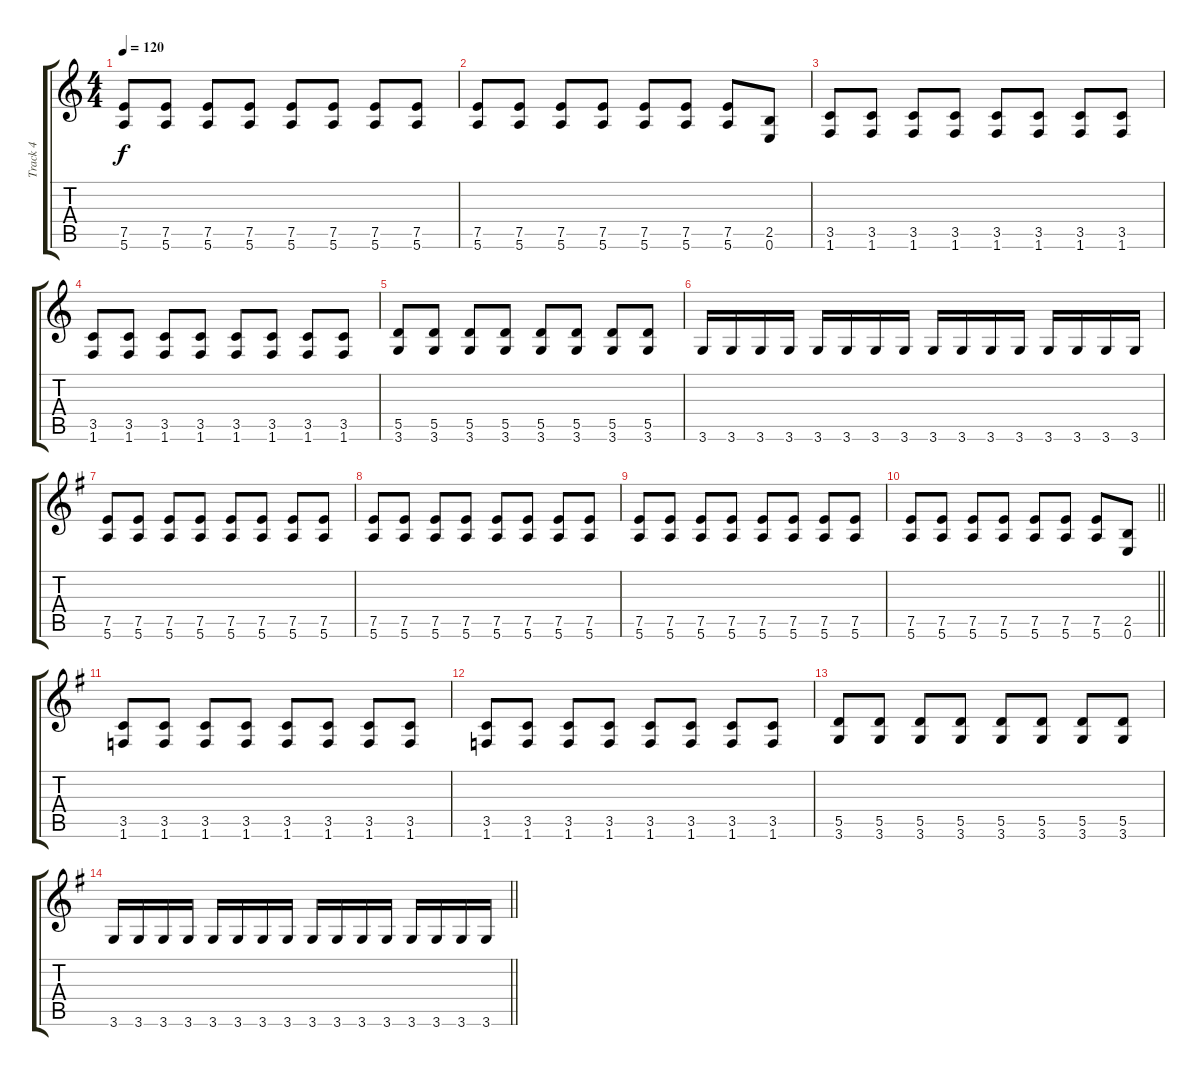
\track ("Track 4" "Track 4") {instrument distortionguitar}
\staff {score tabs}
\tuning (E4 B3 G3 D3 A2 E2) {hide}
\ts (4 4)
\tempo 120
\clef g2
\ks c
(7.5 5.6).8{dy f} (7.5 5.6).8 (7.5 5.6).8 (7.5 5.6).8 (7.5 5.6).8 (7.5 5.6).8 (7.5 5.6).8 (7.5 5.6).8 |
(7.5 5.6).8 (7.5 5.6).8 (7.5 5.6).8 (7.5 5.6).8 (7.5 5.6).8 (7.5 5.6).8 (7.5 5.6).8 (2.5 0.6).8 |
(3.5 1.6).8 (3.5 1.6).8 (3.5 1.6).8 (3.5 1.6).8 (3.5 1.6).8 (3.5 1.6).8 (3.5 1.6).8 (3.5 1.6).8 |
(3.5 1.6).8 (3.5 1.6).8 (3.5 1.6).8 (3.5 1.6).8 (3.5 1.6).8 (3.5 1.6).8 (3.5 1.6).8 (3.5 1.6).8 |
(5.5 3.6).8 (5.5 3.6).8 (5.5 3.6).8 (5.5 3.6).8 (5.5 3.6).8 (5.5 3.6).8 (5.5 3.6).8 (5.5 3.6).8 |
3.6.16 3.6.16 3.6.16 3.6.16 3.6.16 3.6.16 3.6.16 3.6.16 3.6.16 3.6.16 3.6.16 3.6.16 3.6.16 3.6.16 3.6.16 3.6.16 |
\ks g
(7.5 5.6).8 (7.5 5.6).8 (7.5 5.6).8 (7.5 5.6).8 (7.5 5.6).8 (7.5 5.6).8 (7.5 5.6).8 (7.5 5.6).8 |
(7.5 5.6).8 (7.5 5.6).8 (7.5 5.6).8 (7.5 5.6).8 (7.5 5.6).8 (7.5 5.6).8 (7.5 5.6).8 (7.5 5.6).8 |
(7.5 5.6).8 (7.5 5.6).8 (7.5 5.6).8 (7.5 5.6).8 (7.5 5.6).8 (7.5 5.6).8 (7.5 5.6).8 (7.5 5.6).8 |
\barLineRight lightlight
(7.5 5.6).8 (7.5 5.6).8 (7.5 5.6).8 (7.5 5.6).8 (7.5 5.6).8 (7.5 5.6).8 (7.5 5.6).8 (2.5 0.6).8 |
(3.5 1.6).8 (3.5 1.6).8 (3.5 1.6).8 (3.5 1.6).8 (3.5 1.6).8 (3.5 1.6).8 (3.5 1.6).8 (3.5 1.6).8 |
(3.5 1.6).8 (3.5 1.6).8 (3.5 1.6).8 (3.5 1.6).8 (3.5 1.6).8 (3.5 1.6).8 (3.5 1.6).8 (3.5 1.6).8 |
(5.5 3.6).8 (5.5 3.6).8 (5.5 3.6).8 (5.5 3.6).8 (5.5 3.6).8 (5.5 3.6).8 (5.5 3.6).8 (5.5 3.6).8 |
\barLineRight lightlight
3.6.16 3.6.16 3.6.16 3.6.16 3.6.16 3.6.16 3.6.16 3.6.16 3.6.16 3.6.16 3.6.16 3.6.16 3.6.16 3.6.16 3.6.16 3.6.16
